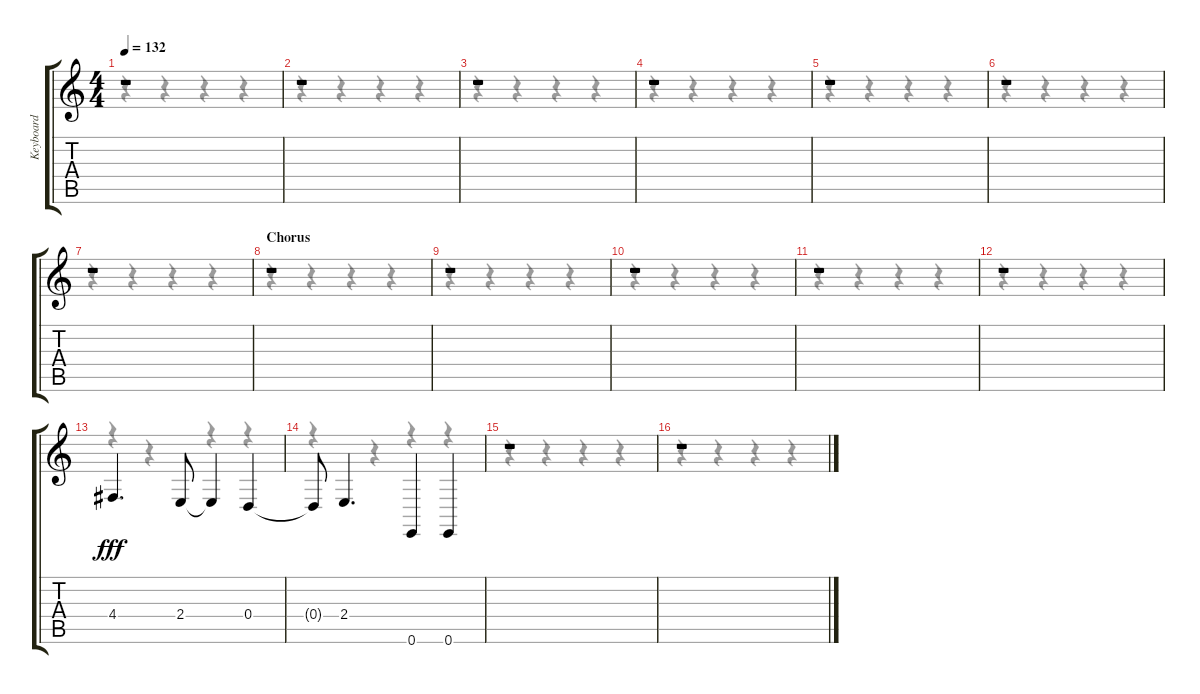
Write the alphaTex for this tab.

\track ("Keyboard" "Keyboard") {instrument stringensemble1}
\staff {score tabs}
\tuning (E4 B3 G3 D3 A2 E2) {hide}
\voice
\ts (4 4)
\tempo 132
\clef g2
\ks c
r.1{dy f} |
r.1 |
r.1 |
r.1 |
r.1 |
r.1 |
r.1 |
\section ("" "Chorus")
r.1 |
r.1 |
r.1 |
r.1 |
r.1 |
4.4.4{d dy fff} 2.4.8 2.4{t}.4 0.4.4 |
0.4{t}.8 2.4.4{d} 0.6.4 0.6.4 |
r.1 |
r.1
\voice
\clef g2
\ottava regular
\simile none
\ks c
r.4{dy f} r.4 r.4 r.4 |
r.4 r.4 r.4 r.4 |
r.4 r.4 r.4 r.4 |
r.4 r.4 r.4 r.4 |
r.4 r.4 r.4 r.4 |
r.4 r.4 r.4 r.4 |
r.4 r.4 r.4 r.4 |
r.4 r.4 r.4 r.4 |
r.4 r.4 r.4 r.4 |
r.4 r.4 r.4 r.4 |
r.4 r.4 r.4 r.4 |
r.4 r.4 r.4 r.4 |
r.4 r.4 r.4 r.4 |
r.4 r.4 r.4 r.4 |
r.4 r.4 r.4 r.4 |
r.4 r.4 r.4 r.4
